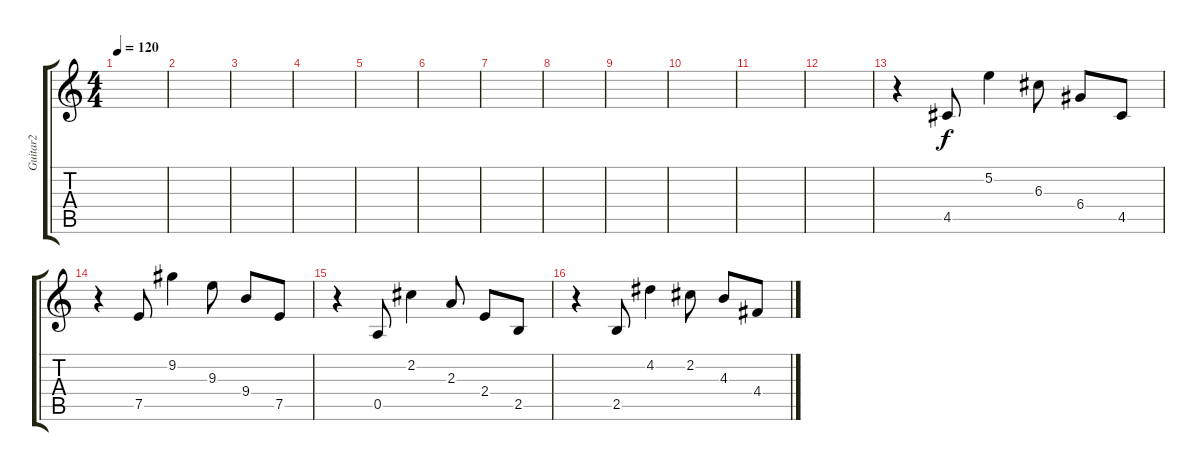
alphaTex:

\track ("Guitar2" "Guitar2") {instrument overdrivenguitar}
\staff {score tabs}
\tuning (E4 B3 G3 D3 A2 E2) {hide}
\ts (4 4)
\tempo 120
\clef g2
\ks c
|
|
|
|
|
|
|
|
|
|
|
|
r.4 4.5.8 5.2.4 6.3.8 6.4.8 4.5.8 |
r.4 7.5.8 9.2.4 9.3.8 9.4.8 7.5.8 |
r.4 0.5.8 2.2.4 2.3.8 2.4.8 2.5.8 |
r.4 2.5.8 4.2.4 2.2.8 4.3.8 4.4.8
